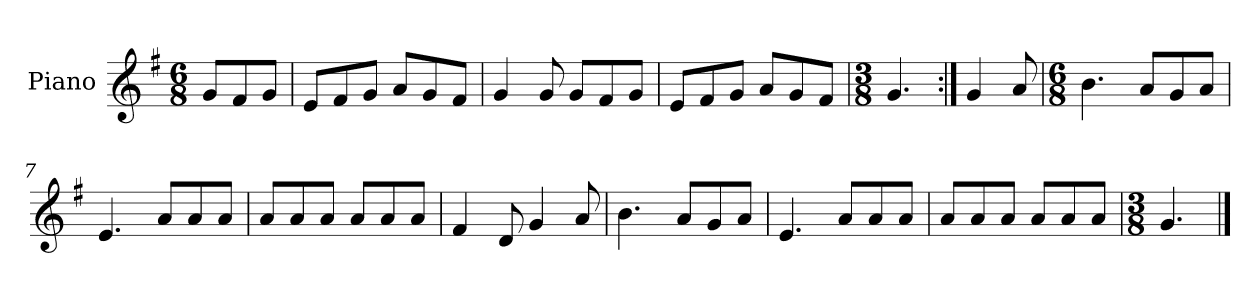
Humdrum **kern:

**kern
*part1
*staff1
*I"Piano
*I'Pno.
*clefG2
*k[f#]
*M6/8
=
8g/L
8f#/
8g/J
=1
8e/L
8f#/
8g/J
8a/L
8g/
8f#/J
=2
4g/
8g/
8g/L
8f#/
8g/J
=3
8e/L
8f#/
8g/J
8a/L
8g/
8f#/J
=4
*M3/8
4.g/
=5:|!
4g/
8a/
=6
*M6/8
4.b\
8a/L
8g/
8a/J
=7
4.e/
8a/L
8a/
8a/J
!!LO:LB:g=z
=8
8a/L
8a/
8a/J
8a/L
8a/
8a/J
=9
4f#/
8d/
4g/
8a/
=10
4.b\
8a/L
8g/
8a/J
=11
4.e/
8a/L
8a/
8a/J
=12
8a/L
8a/
8a/J
8a/L
8a/
8a/J
=13
*M3/8
4.g/
==
*-
